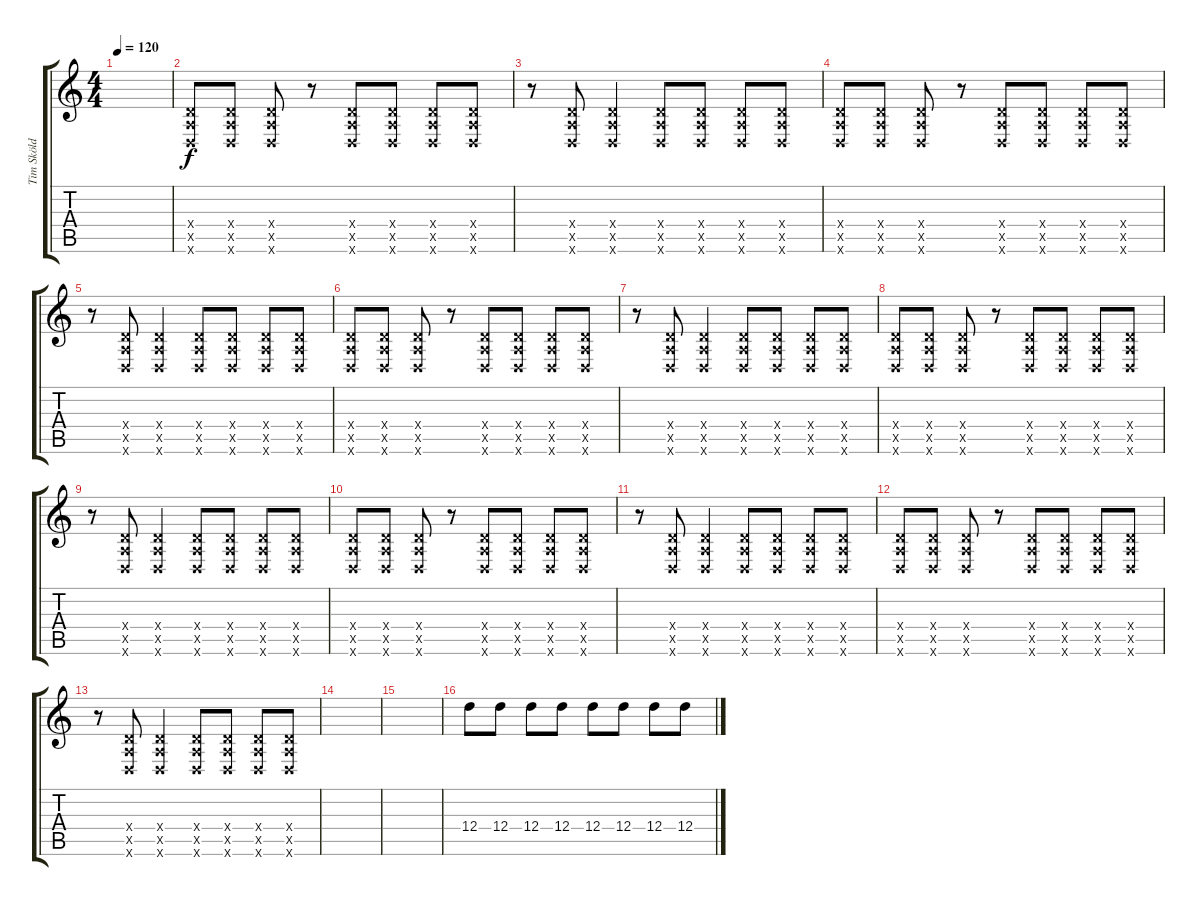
\track ("Tim Sköld" "Tim Sköld") {instrument distortionguitar}
\staff {score tabs}
\tuning (E4 B3 G3 D3 A2 D2) {hide}
\ts (4 4)
\tempo 120
\clef g2
\ks c
|
(0.4{x} 0.5{x} 0.6{x}).8 (0.4{x} 0.5{x} 0.6{x}).8 (0.4{x} 0.5{x} 0.6{x}).8 r.8 (0.4{x} 0.5{x} 0.6{x}).8 (0.4{x} 0.5{x} 0.6{x}).8 (0.4{x} 0.5{x} 0.6{x}).8 (0.4{x} 0.5{x} 0.6{x}).8 |
r.8 (0.4{x} 0.5{x} 0.6{x}).8 (0.4{x} 0.5{x} 0.6{x}).4 (0.4{x} 0.5{x} 0.6{x}).8 (0.4{x} 0.5{x} 0.6{x}).8 (0.4{x} 0.5{x} 0.6{x}).8 (0.4{x} 0.5{x} 0.6{x}).8 |
(0.4{x} 0.5{x} 0.6{x}).8 (0.4{x} 0.5{x} 0.6{x}).8 (0.4{x} 0.5{x} 0.6{x}).8 r.8 (0.4{x} 0.5{x} 0.6{x}).8 (0.4{x} 0.5{x} 0.6{x}).8 (0.4{x} 0.5{x} 0.6{x}).8 (0.4{x} 0.5{x} 0.6{x}).8 |
r.8 (0.4{x} 0.5{x} 0.6{x}).8 (0.4{x} 0.5{x} 0.6{x}).4 (0.4{x} 0.5{x} 0.6{x}).8 (0.4{x} 0.5{x} 0.6{x}).8 (0.4{x} 0.5{x} 0.6{x}).8 (0.4{x} 0.5{x} 0.6{x}).8 |
(0.4{x} 0.5{x} 0.6{x}).8 (0.4{x} 0.5{x} 0.6{x}).8 (0.4{x} 0.5{x} 0.6{x}).8 r.8 (0.4{x} 0.5{x} 0.6{x}).8 (0.4{x} 0.5{x} 0.6{x}).8 (0.4{x} 0.5{x} 0.6{x}).8 (0.4{x} 0.5{x} 0.6{x}).8 |
r.8 (0.4{x} 0.5{x} 0.6{x}).8 (0.4{x} 0.5{x} 0.6{x}).4 (0.4{x} 0.5{x} 0.6{x}).8 (0.4{x} 0.5{x} 0.6{x}).8 (0.4{x} 0.5{x} 0.6{x}).8 (0.4{x} 0.5{x} 0.6{x}).8 |
(0.4{x} 0.5{x} 0.6{x}).8 (0.4{x} 0.5{x} 0.6{x}).8 (0.4{x} 0.5{x} 0.6{x}).8 r.8 (0.4{x} 0.5{x} 0.6{x}).8 (0.4{x} 0.5{x} 0.6{x}).8 (0.4{x} 0.5{x} 0.6{x}).8 (0.4{x} 0.5{x} 0.6{x}).8 |
r.8 (0.4{x} 0.5{x} 0.6{x}).8 (0.4{x} 0.5{x} 0.6{x}).4 (0.4{x} 0.5{x} 0.6{x}).8 (0.4{x} 0.5{x} 0.6{x}).8 (0.4{x} 0.5{x} 0.6{x}).8 (0.4{x} 0.5{x} 0.6{x}).8 |
(0.4{x} 0.5{x} 0.6{x}).8 (0.4{x} 0.5{x} 0.6{x}).8 (0.4{x} 0.5{x} 0.6{x}).8 r.8 (0.4{x} 0.5{x} 0.6{x}).8 (0.4{x} 0.5{x} 0.6{x}).8 (0.4{x} 0.5{x} 0.6{x}).8 (0.4{x} 0.5{x} 0.6{x}).8 |
r.8 (0.4{x} 0.5{x} 0.6{x}).8 (0.4{x} 0.5{x} 0.6{x}).4 (0.4{x} 0.5{x} 0.6{x}).8 (0.4{x} 0.5{x} 0.6{x}).8 (0.4{x} 0.5{x} 0.6{x}).8 (0.4{x} 0.5{x} 0.6{x}).8 |
(0.4{x} 0.5{x} 0.6{x}).8 (0.4{x} 0.5{x} 0.6{x}).8 (0.4{x} 0.5{x} 0.6{x}).8 r.8 (0.4{x} 0.5{x} 0.6{x}).8 (0.4{x} 0.5{x} 0.6{x}).8 (0.4{x} 0.5{x} 0.6{x}).8 (0.4{x} 0.5{x} 0.6{x}).8 |
r.8 (0.4{x} 0.5{x} 0.6{x}).8 (0.4{x} 0.5{x} 0.6{x}).4 (0.4{x} 0.5{x} 0.6{x}).8 (0.4{x} 0.5{x} 0.6{x}).8 (0.4{x} 0.5{x} 0.6{x}).8 (0.4{x} 0.5{x} 0.6{x}).8 |
|
|
12.4.8 12.4.8 12.4.8 12.4.8 12.4.8 12.4.8 12.4.8 12.4.8
